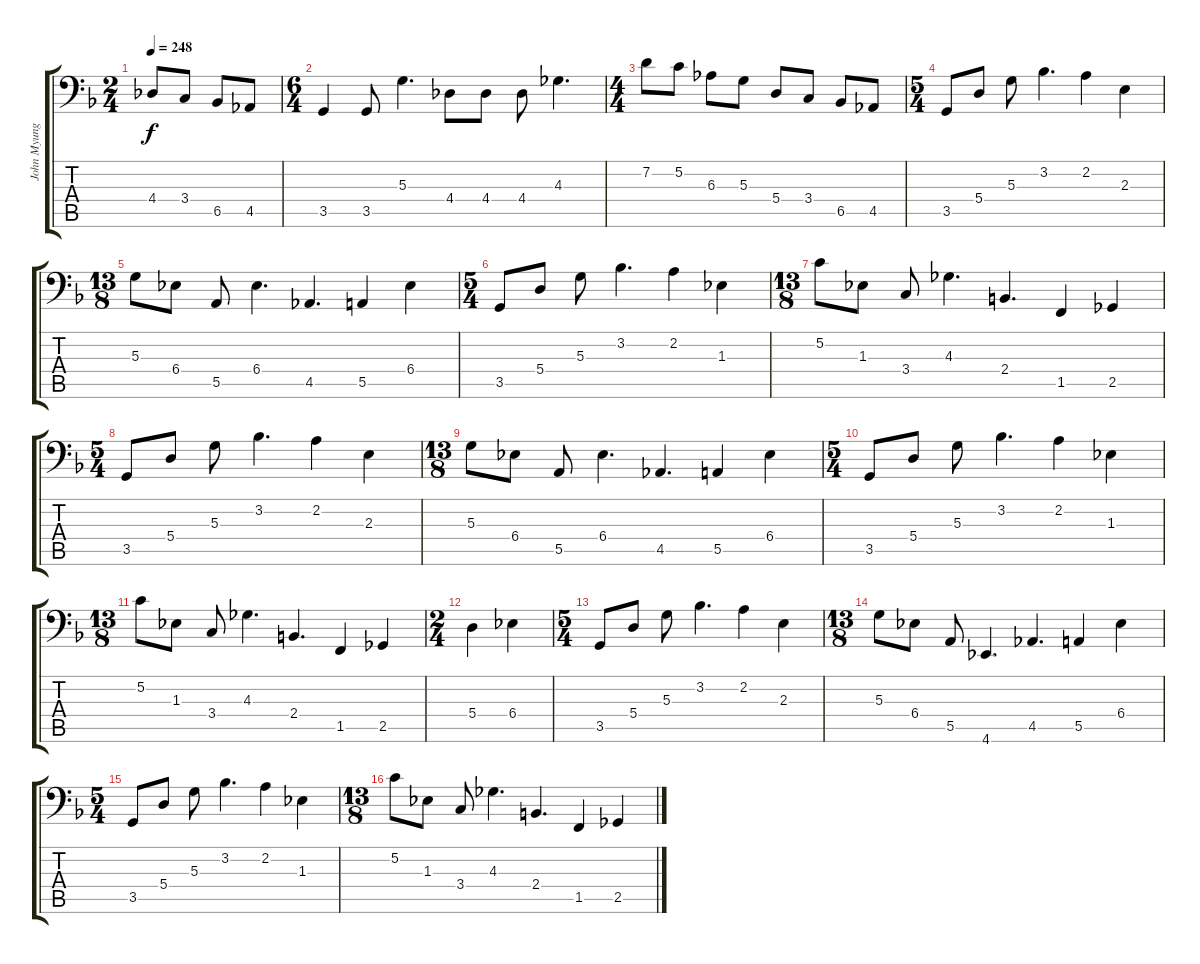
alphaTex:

\track ("John Myung Bass" "John Myung") {instrument electricbassfinger}
\staff {score tabs}
\tuning (C3 G2 D2 A1 E1 B0) {hide}
\ts (2 4)
\tempo 248
\clef f4
\ks dminor
4.4.8{dy f} 3.4.8 6.5.8 4.5.8 |
\ts (6 4)
3.5.4 3.5.8 5.3.4{d} 4.4.8 4.4.8 4.4.8 4.3.4{d} |
\ts (4 4)
7.2.8 5.2.8 6.3.8 5.3.8 5.4.8 3.4.8 6.5.8 4.5.8 |
\ts (5 4)
3.5.8 5.4.8 5.3.8 3.2.4{d} 2.2.4 2.3.4 |
\ts (13 8)
5.3.8 6.4.8 5.5.8 6.4.4{d} 4.5.4{d} 5.5.4 6.4.4 |
\ts (5 4)
3.5.8 5.4.8 5.3.8 3.2.4{d} 2.2.4 1.3.4 |
\ts (13 8)
5.2.8 1.3.8 3.4.8 4.3.4{d} 2.4.4{d} 1.5.4 2.5.4 |
\ts (5 4)
3.5.8 5.4.8 5.3.8 3.2.4{d} 2.2.4 2.3.4 |
\ts (13 8)
5.3.8 6.4.8 5.5.8 6.4.4{d} 4.5.4{d} 5.5.4 6.4.4 |
\ts (5 4)
3.5.8 5.4.8 5.3.8 3.2.4{d} 2.2.4 1.3.4 |
\ts (13 8)
5.2.8 1.3.8 3.4.8 4.3.4{d} 2.4.4{d} 1.5.4 2.5.4 |
\ts (2 4)
5.4.4 6.4.4 |
\ts (5 4)
3.5.8 5.4.8 5.3.8 3.2.4{d} 2.2.4 2.3.4 |
\ts (13 8)
5.3.8 6.4.8 5.5.8 4.6.4{d} 4.5.4{d} 5.5.4 6.4.4 |
\ts (5 4)
3.5.8 5.4.8 5.3.8 3.2.4{d} 2.2.4 1.3.4 |
\ts (13 8)
5.2.8 1.3.8 3.4.8 4.3.4{d} 2.4.4{d} 1.5.4 2.5.4
